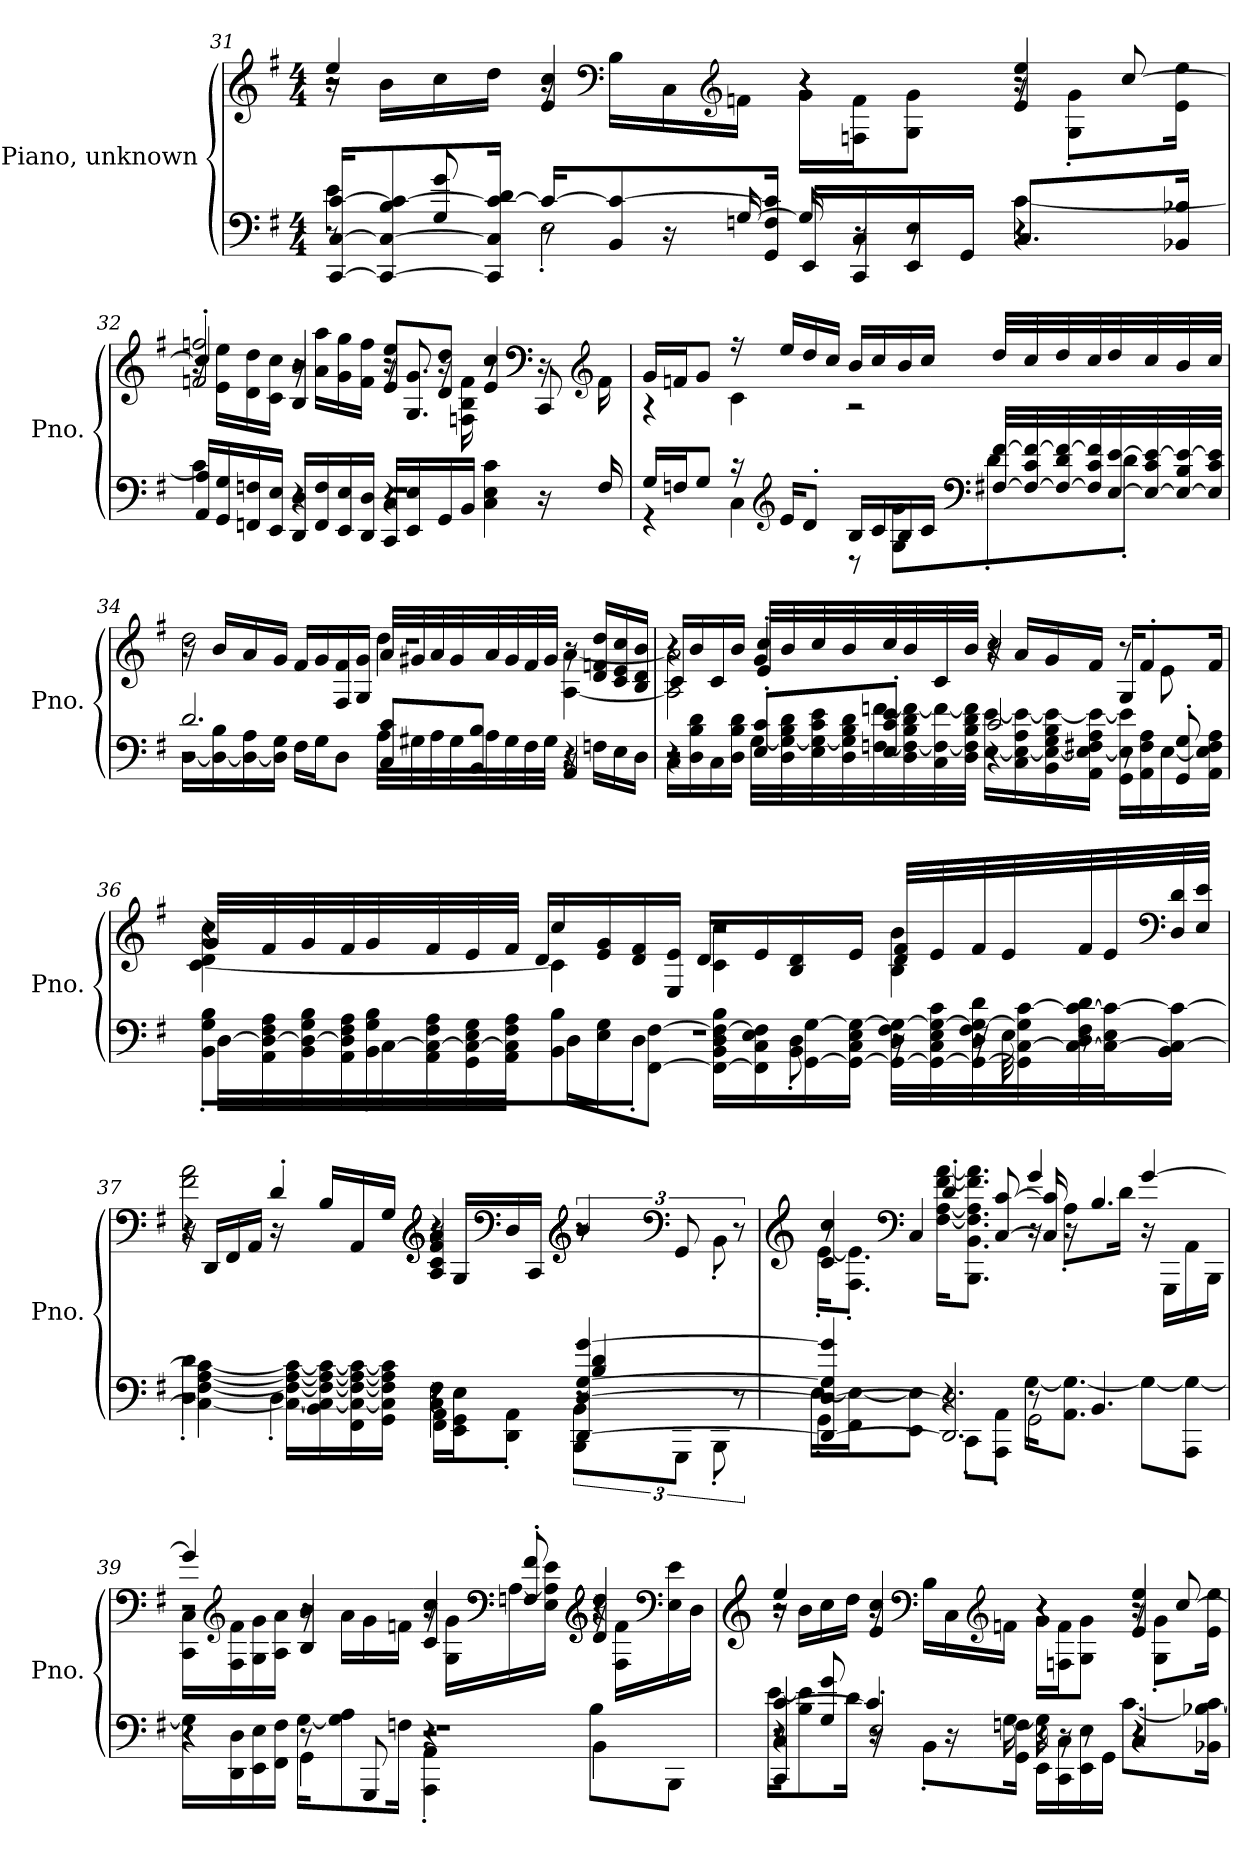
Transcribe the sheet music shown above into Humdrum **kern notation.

**kern	**kern
*part1	*part1
*staff2	*staff1
*I"Piano, unknown	*
*I'Pno.	*
!!LO:PB:g=z
*clefF4	*clefG2
*k[f#]	*k[f#]
*M4/4	*M4/4
=31	=31
*^	*^
*	*^	*	*^
8r	4e\	[16CC/ [16C/ [16c/KL	4ee/	16r	2r
.	.	8CC/_ 8C/_ 8B/ 8c/_	.	16b\LL	.
8G/ 8g/	.	.	.	16cc\	.
.	.	16CC/] 16C/] 16c/_ 16d/Jk	.	16dd\JJ	.
8r	2E'\	16c/KL_	4e/ 4cc/	16r	.
*	*	*	*clefF4	*	*
.	.	8BB/ 8c/_	.	16B\LL	.
16r	.	.	.	16C\	.
*	*	*	*clefG2	*	*
[16G/	.	16GG/ 16Fn/ 16c/]Jk	.	16fn\JJ	.
16G/]	.	16EE/LL	4r	16g\LL	4r
16r	.	16CC/ 16C/	.	16Fn\ 16f\J	.
8r	.	16EE/ 16E/	.	8G\ 8g\J	.
.	.	16GG/JJ	.	.	.
4r	[4c\	8.C/L	4e/ 4ee/	16r	8r
.	.	.	.	8G\' 8g\'L	.
.	.	.	.	.	[8cc/
.	.	16BB-X/ 16B-X/Jk	.	16e\ 16ee\Jk	.
!!LO:LB:g=z	!!	!!
=32	=32	=32	=32	=32	=32
1r	4c\]	16AA/ 16A/LL	2fn/' 2ffn/'	16r	4cc/]
.	.	16GG/ 16G/	.	16e\ 16ee\LL	.
.	.	16FFn/ 16Fn/	.	16d\ 16dd\	.
.	.	16EE/ 16E/JJ	.	16c\ 16cc\JJ	.
.	4r	16DD/ 16D/LL	.	16r	4B/ 4b/
.	.	16FF/ 16F/	.	16a\ 16aa\LL	.
.	.	16EE/ 16E/	.	16g\ 16gg\	.
.	.	16DD/ 16D/JJ	.	16f\ 16ff\JJ	.
.	4r	16CC/ 16C/LL	8e/ 8ee/L	8r	16r
.	.	16EE/ 16E/	.	.	8.G/ 8.g/
.	.	16GG/	8d/ 8dd/J	16r	.
.	.	16BB/JJ	.	16Fn\ 16B\ 16f\	.
.	4C\ 4E\ 4c\	8r	4e/ 4cc/	8r	8r
*	*	*	*clefF4	*	*
.	.	16r	.	16r	8CC/
*	*	*	*clefG2	*	*
.	.	16F/	.	16f\	.
*	*v	*v	*	*	*
*	*	*	*v	*v
!!LO:LB:g=z
=33	=33	=33	=33
16G/LL	4r	16g/LL	4r
16Fn/J	.	16fn/J	.
8G/J	.	8g/J	.
16r	4C\	16r	4c\
*clefG2	*	*	*
16e/KL	.	16ee/LL	.
8d'/J	.	16dd/	.
.	.	16cc/JJ	.
16B/LL	8r	16b/LL	2r
16c/	.	16cc/	.
16B/	8G\ 8g\L	16b/	.
16c/JJ	.	16cc/JJ	.
*clefF4	*	*	*
[32F#X/ [32f#/LLL	8d'\	32dd/LLL	.
32F#/_ 32c/ 32f#/_	.	32cc/	.
32F#/_ 32d/ 32f#/_	.	32dd/	.
32F#/] 32c/ 32f#/]	.	32cc/	.
[32E/ [32e/	8d'\J	32dd/	.
32E/_ 32c/ 32e/_	.	32cc/	.
32E/_ 32B/ 32e/_	.	32b/	.
32E/] 32c/ 32e/]JJJ	.	32cc/JJJ	.
!!LO:LB:g=z
=34	=34	=34	=34
*	*^	*	*^
2.d/	[16D\LL	2r	1r	2dd\	16r
.	16D\_ 16B\	.	.	.	16b/LL
.	16D\_ 16A\	.	.	.	16a/
.	16D\] 16G\JJ	.	.	.	16g/JJ
.	16F#\LL	.	.	.	16f#/LL
.	16G\J	.	.	.	16g/
.	8D\J	.	.	.	16F#/ 16f#/
.	.	.	.	.	16G/ 16g/JJ
.	32A\LLL	8C/ 8c/L	.	4dd\	32a/LLL
.	32G#X\	.	.	.	32g#X/
.	32A\	.	.	.	32a/
.	32G#\	.	.	.	32g#/
.	32A\	8BB/ 8B/J	.	.	32a/
.	32G#\	.	.	.	32g#/
.	32F#\	.	.	.	32f#/
.	32G#\JJJ	.	.	.	32g#/JJJ
4r	16r	4AA/	.	[4A\ [4a\	16r
.	16Fn\LL	.	.	.	16d/ 16fn/ 16dd/LL
.	16E\	.	.	.	16c/ 16e/ 16cc/
.	16D\JJ	.	.	.	16B/ 16d/ 16b/JJ
!!LO:LB:g=z	!!	!!
=35	=35	=35	=35	=35	=35
4r	16C\LL	2r	4r	2A\] 2a\]	16c/LL
.	16D\ 16B\ 16d\	.	.	.	16b/
.	16C\	.	.	.	16c/
.	16D\ 16B\ 16d\JJ	.	.	.	16b/JJ
8E/' 8c/'L	[32G\LLL	.	4g'/	.	32e/ 32cc/LLL
.	32D\ 32G\_ 32B\ 32d\	.	.	.	32b/
.	32E\ 32G\_ 32c\ 32e\	.	.	.	32cc/
.	32D\ 32G\] 32B\ 32d\	.	.	.	32b/
8E/' 8c/' 8e/'J	[32Fn\ [32fn\	.	.	.	32cc/
.	32D\ 32F\_ 32B\ 32d\ 32f\_	.	.	.	32b/
.	32C\ 32F\_ 32f\_	.	.	.	32c/
.	32D\ 32F\] 32B\ 32d\ 32f\]JJJ	.	.	.	32b/JJJ
2c/	[16E\ [16e\LL	4r	2cc/	4r	16r
.	16C\ 16E\_ 16A\ 16e\_	.	.	.	16a/LL
.	16BB\ 16E\_ 16G\ 16B\ 16e\_	.	.	.	16g/
.	16AA\ 16E\_ 16F#X\ 16A\ 16e\_JJ	.	.	.	16f#/JJ
.	16GG\ 16E\] 16e\]LL	8r	.	8r	16G/KL
.	16AA\ 16F#\ 16A\	.	.	.	8f#'/
.	[16E\	8GG/' 8G/'	.	8e\	.
.	16AA\ 16E\] 16F#\ 16A\JJ	.	.	.	16f#/Jk
!!LO:LB:g=z	!!	!!
=36	=36	=36	=36	=36	=36
1r	8BB\' 8G\' 8B\'L	[32D\LLL	4r	[4c\ 4d\ 4cc\	32g/LLL
.	.	32AA\ 32D\_ 32F#\ 32A\	.	.	32f#/
.	.	32BB\ 32D\_ 32G\ 32B\	.	.	32g/
.	.	32AA\ 32D\] 32F#\ 32A\	.	.	32f#/
.	8BB\' 8G\' 8B\'	[32C\	.	.	32g/
.	.	32AA\ 32C\_ 32F#\ 32A\	.	.	32f#/
.	.	32GG\ 32C\_ 32E\ 32G\	.	.	32e/
.	.	32AA\ 32C\] 32F#\ 32A\JJJ	.	.	32f#/JJJ
.	8BB\ 8B\	16D\LL	4cc/	4c\]	16d/LL
.	.	16E\ 16G\J	.	.	16e/ 16g/
.	8D'\J	[8FF#\ [8F#\J	.	.	16d/ 16f#/
.	.	.	.	.	16E/ 16e/JJ
.	8r	16FF#\_ 16BB\ 16D\ 16F#\_ 16B\LL	2r	4c\ 4cc\	16d/LL
.	.	16FF#\] 16C\ 16E\ 16F#\]	.	.	16e/
.	8BB\' 8D\'	[16GG\ [16G\	.	.	16B/ 16d/
.	.	16GG\_ 16C\ 16E\ 16G\_JJ	.	.	16e/JJ
.	16r	32GG\_ 32D\ 32F#\ 32G\_LLL	.	4B\ 4b\	32d/ 32f#/LLL
.	.	32GG\_ 32C\ 32E\ 32G\_ 32c\	.	.	32e/
.	32r	32GG\_ 32D\ 32F#\ 32G\_ 32d\	.	.	32f#/
.	32E\	32GG\] [32C\ 32G\] [32c\	.	.	32e/
.	8r	32C\_ 32D\ 32F#\ 32c\_ 32d\	.	.	32f#/
.	.	32C\_ 32E\ 32c\_J	.	.	32e/
*	*	*	*clefF4	*	*
.	.	16BB\ 16C\_ 16c\_JJ	.	.	32D/ 32d/
.	.	.	.	.	32E/ 32e/JJJ
!!LO:PB:g=z	!!	!!
=37	=37	=37	=37	=37	=37
*	*	*^	*	*	*
2r	4D\' 4d\'	2r	4C\_ [4F#\ [4A\ 4c\_	4r	2f#\ 2a\	16r
.	.	.	.	.	.	16DD/LL
.	.	.	.	.	.	16FF#/
.	.	.	.	.	.	16AA/JJ
.	4D'\	.	16C\_ 16F#\_ 16A\_ 16c\_LL	4d'/	.	16r
.	.	.	16BB\ 16C\_ 16F#\_ 16A\_ 16c\_	.	.	16B/LL
.	.	.	16FF#\ 16C\_ 16F#\_ 16A\_ 16c\_	.	.	16AA/
.	.	.	16GG\ 16C\] 16F#\] 16A\] 16c\]JJ	.	.	16G/JJ
*	*	*	*	*clefG2	*	*
4r	4C\ 4F#\	4r	16FF#\ 16AA\LL	4A/ 4c/ 4f#/ 4a/	4r	16r
.	.	.	16EE\ 16GG\ 16E\J	.	.	16G/LL
*	*	*	*	*clefF4	*	*
.	.	.	8DD\' 8AA\'J	.	.	16D/
.	.	.	.	.	.	16CC/JJ
*	*	*	*	*clefG2	*	*
[4DD/ [4D/ [4G/ [4g/	8r	4B/ 4d/	12BBB\ 12BB\L	4b/	8r	12r
*	*	*	*	*clefF4	*	*
.	.	.	12GGG\J	.	.	12GG/
.	8BBB'\	.	.	.	8BB'\	.
.	.	.	12r	.	.	12r
!!LO:LB:g=z	!!	!!
=38	=38	=38	=38	=38	=38	=38
*	*	*	*	*clefG2	*	*
4DD/_ 4D/_ 4G/] 4g/]	4GG'\	2r	[16E\LL	4c/ 4cc/	[16e'\KL	8r
.	.	.	16FF#\ 16E\_J	.	8.F#\' 8.e\]'J	.
*	*	*	*	*clefF4	*	*
.	.	.	8EE\ 8E\]J	.	.	4C/
2.DD/] 2.D/]	4r	.	8CC'\L	4d'/	[16F#\ [16A\ [16f#\ [16a\KL	.
.	.	.	.	.	8.BBB\ 8.BB\ 8.F#\] 8.A\] 8.f#\] 8.a\]J	.
.	.	.	8AAA\' 8AA\'J	.	.	[8C/ [8c/
.	2GG\	8r	[16G\KL	4g/	16r	16C/] 16c/]
.	.	.	8.AA\ 8.G\_J	.	8A'\L	16r
.	.	4.BB/	.	.	.	4.B/
.	.	.	.	.	16d\Jk	.
.	.	.	8G\L_	[4g/	16r	.
.	.	.	.	.	16GGG\LL	.
.	.	.	8AAA\ 8G\_J	.	16AA\	.
.	.	.	.	.	16BBB\JJ	.
!!LO:LB:g=z	!!	!!
=39	=39	=39	=39	=39	=39	=39
1r	4r	4r	16G\LL]	4g/]	16CC\ 16C\LL	2r
*	*	*	*	*clefG2	*	*
.	.	.	16DD\ 16D\	.	16F#\ 16f#\	.
.	.	.	16EE\ 16E\	.	16G\ 16g\	.
.	.	.	16FF#\ 16F#\JJ	.	16A\ 16a\JJ	.
.	4GG\	8r	[16G\KL	4B/ 4b/	16r	.
.	.	.	8G\] 8A\	.	16a\LL	.
.	.	8GGG/	.	.	16g\	.
.	.	.	16Fn\Jk	.	16fn\JJ	.
.	4r	2r	4AAA\' 4AA\'	4c/ 4cc/	16r	8r
.	.	.	.	.	16G\ 16g\LL	.
*	*	*	*	*clefF4	*	*
.	.	.	.	.	[16A\	8Fn/' 8f/'
.	.	.	.	.	16E\ 16A\] 16e\JJ	.
*	*	*	*	*clefG2	*	*
.	4BB\	.	8B\L	4d/ 4dd/	16r	4r
.	.	.	.	.	16F\ 16f\LL	.
*	*	*	*	*clefF4	*	*
.	.	.	8BBB\J	.	16E\ 16e\	.
.	.	.	.	.	16D\JJ	.
!!LO:LB:g=z	!!	!!
=40	=40	=40	=40	=40	=40	=40
*	*	*	*	*clefG2	*	*
8r	4r	4CC/ 4C/ [4c/	[16e\KL	4ee/	16r	2r
.	.	.	8B\ 8e\]	.	16b\LL	.
8G/ 8g/	.	.	.	.	16cc\	.
.	.	.	16d\Jk	.	16dd\JJ	.
2E'/	8r	4c/]	16r	4e/ 4cc/	16r	.
*	*	*	*	*clefF4	*	*
.	.	.	8BB'\L	.	16B\LL	.
.	16r	.	.	.	16C\	.
*	*	*	*	*clefG2	*	*
.	[16G\	.	16GG\ 16Fn\Jk	.	16fn\JJ	.
.	16G\]	4r	16EE\LL	4r	16g\LL	4r
.	16r	.	16CC\ 16C\	.	16Fn\ 16f\J	.
.	8r	.	16EE\ 16E\	.	8G\ 8g\J	.
.	.	.	16GG\JJ	.	.	.
4r	4r	4C/	[8.c\L	4e/ 4ee/	16r	8r
.	.	.	.	.	8G\' 8g\'L	.
.	.	.	.	.	.	[8cc/
.	.	.	16BB-X\ 16B-X\ 16c\_Jk	.	16e\ 16ee\Jk	.
*v	*v	*v	*v	*	*	*
*	*v	*v	*v
=	=
*-	*-
